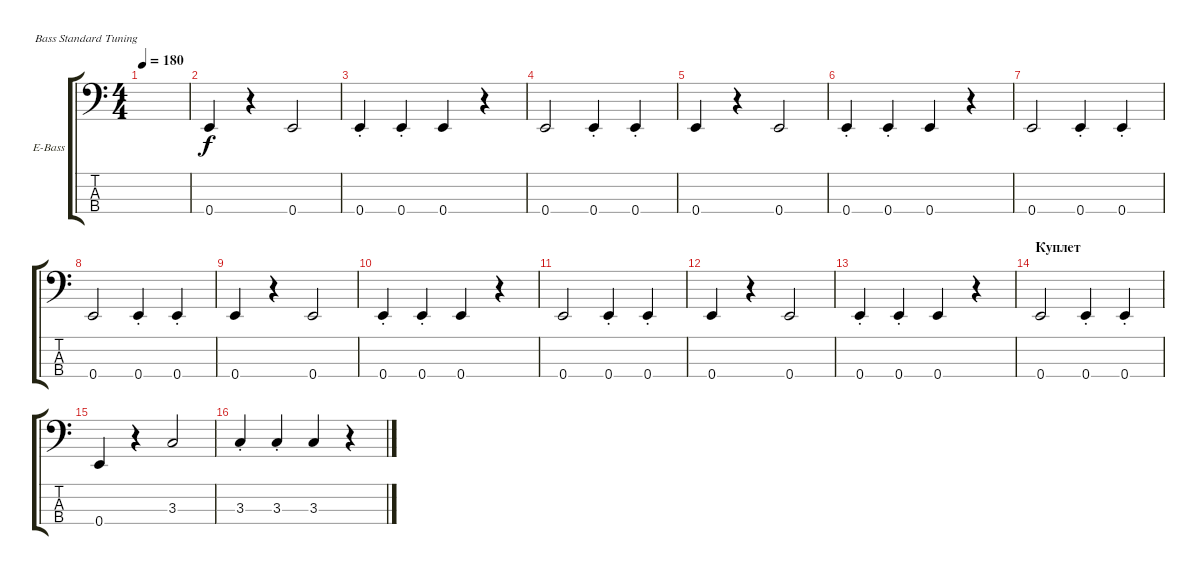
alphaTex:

\defaultSystemsLayout 4
\bracketExtendMode groupsimilarinstruments
\firstSystemTrackNameOrientation horizontal
\otherSystemsTrackNameOrientation horizontal
\track ("Игорь Тихомиров" "E-Bass") {instrument electricbassfinger}
\staff {score tabs}
\tuning (G2 D2 A1 E1)
\ts (4 4)
\tempo 180
\clef f4
\ks c
|
0.4.4 r.4 0.4.2 |
0.4{st}.4 0.4{st}.4 0.4.4 r.4 |
0.4.2 0.4{st}.4 0.4{st}.4 |
0.4.4 r.4 0.4.2 |
0.4{st}.4 0.4{st}.4 0.4.4 r.4 |
0.4.2 0.4{st}.4 0.4{st}.4 |
0.4.2 0.4{st}.4 0.4{st}.4 |
0.4.4 r.4 0.4.2 |
0.4{st}.4 0.4{st}.4 0.4.4 r.4 |
0.4.2 0.4{st}.4 0.4{st}.4 |
0.4.4 r.4 0.4.2 |
0.4{st}.4 0.4{st}.4 0.4.4 r.4 |
\section ("" "Куплет")
0.4.2 0.4{st}.4 0.4{st}.4 |
0.4.4 r.4 3.3.2 |
3.3{st}.4 3.3{st}.4 3.3.4 r.4
